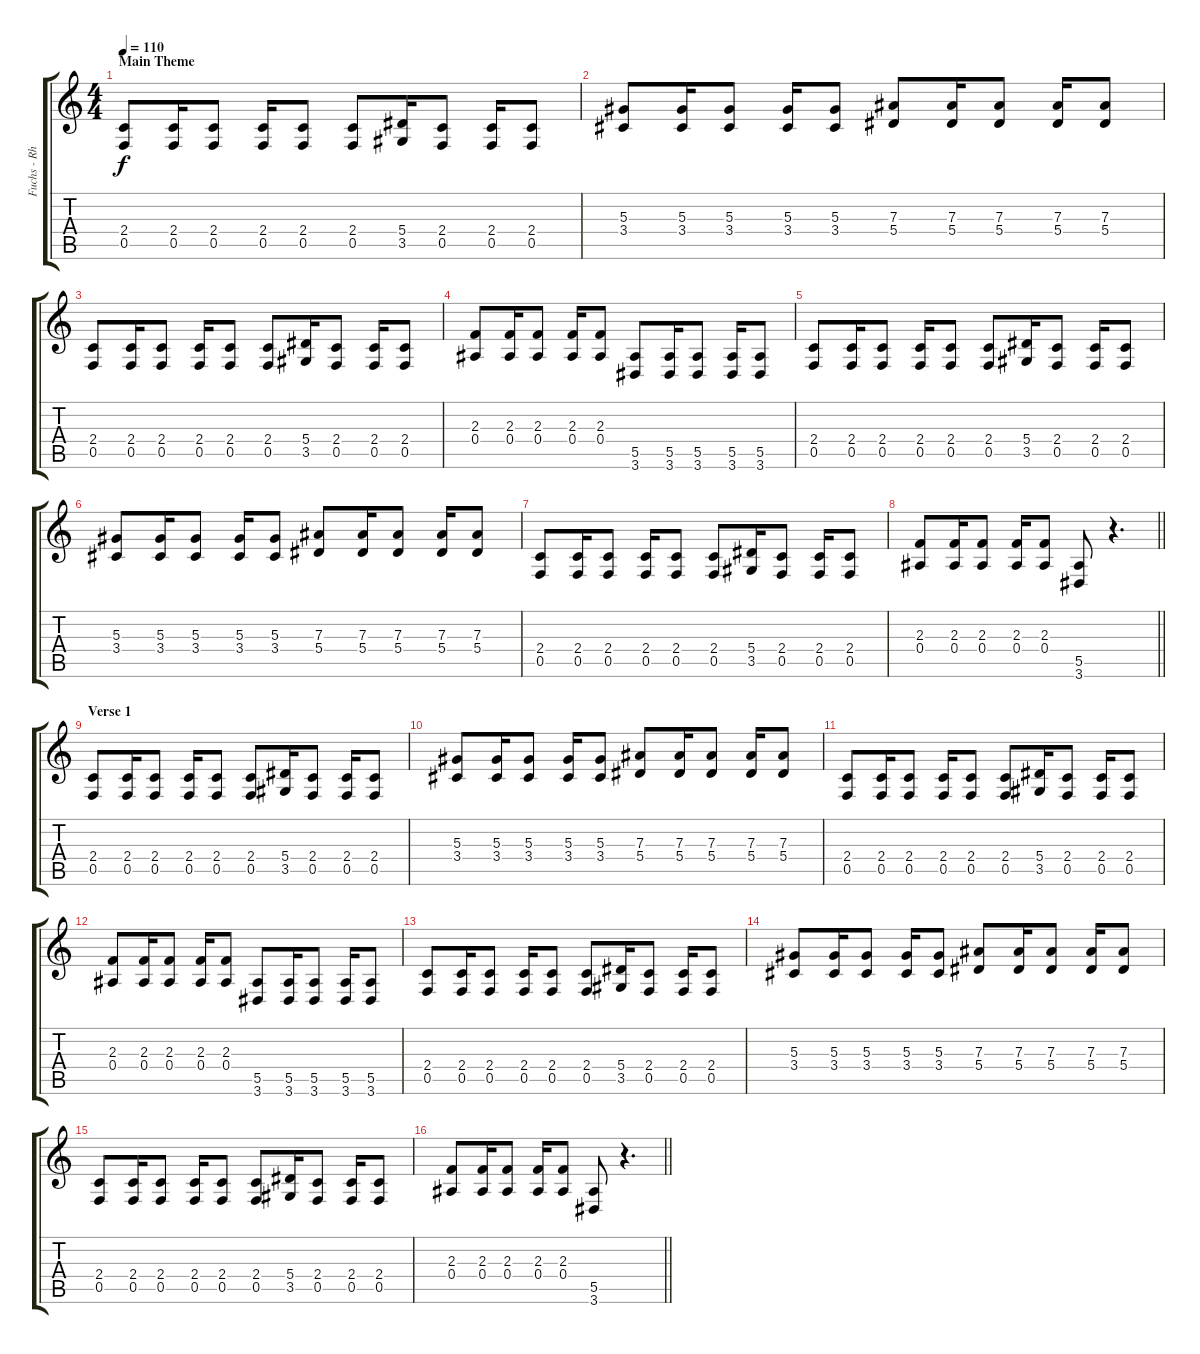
\track ("Fuchs - Rhythm Guitar" "Fuchs - Rh") {instrument distortionguitar}
\staff {score tabs}
\tuning (C4 G3 Eb3 Bb2 F2 C2) {hide}
\ts (4 4)
\section ("" "Main Theme")
\tempo 110
\clef g2
\ks c
(2.4 0.5).8{dy f instrument distortionguitar} (2.4 0.5).16 (2.4 0.5).8 (2.4 0.5).16 (2.4 0.5).8 (2.4 0.5).8 (5.4 3.5).16 (2.4 0.5).8 (2.4 0.5).16 (2.4 0.5).8 |
(5.3 3.4).8 (5.3 3.4).16 (5.3 3.4).8 (5.3 3.4).16 (5.3 3.4).8 (7.3 5.4).8 (7.3 5.4).16 (7.3 5.4).8 (7.3 5.4).16 (7.3 5.4).8 |
(2.4 0.5).8 (2.4 0.5).16 (2.4 0.5).8 (2.4 0.5).16 (2.4 0.5).8 (2.4 0.5).8 (5.4 3.5).16 (2.4 0.5).8 (2.4 0.5).16 (2.4 0.5).8 |
(2.3 0.4).8 (2.3 0.4).16 (2.3 0.4).8 (2.3 0.4).16 (2.3 0.4).8 (5.5 3.6).8 (5.5 3.6).16 (5.5 3.6).8 (5.5 3.6).16 (5.5 3.6).8 |
(2.4 0.5).8 (2.4 0.5).16 (2.4 0.5).8 (2.4 0.5).16 (2.4 0.5).8 (2.4 0.5).8 (5.4 3.5).16 (2.4 0.5).8 (2.4 0.5).16 (2.4 0.5).8 |
(5.3 3.4).8 (5.3 3.4).16 (5.3 3.4).8 (5.3 3.4).16 (5.3 3.4).8 (7.3 5.4).8 (7.3 5.4).16 (7.3 5.4).8 (7.3 5.4).16 (7.3 5.4).8 |
(2.4 0.5).8 (2.4 0.5).16 (2.4 0.5).8 (2.4 0.5).16 (2.4 0.5).8 (2.4 0.5).8 (5.4 3.5).16 (2.4 0.5).8 (2.4 0.5).16 (2.4 0.5).8 |
\barLineRight lightlight
(2.3 0.4).8 (2.3 0.4).16 (2.3 0.4).8 (2.3 0.4).16 (2.3 0.4).8 (5.5 3.6).8 r.4{d} |
\section ("" "Verse 1")
(2.4 0.5).8 (2.4 0.5).16 (2.4 0.5).8 (2.4 0.5).16 (2.4 0.5).8 (2.4 0.5).8 (5.4 3.5).16 (2.4 0.5).8 (2.4 0.5).16 (2.4 0.5).8 |
(5.3 3.4).8 (5.3 3.4).16 (5.3 3.4).8 (5.3 3.4).16 (5.3 3.4).8 (7.3 5.4).8 (7.3 5.4).16 (7.3 5.4).8 (7.3 5.4).16 (7.3 5.4).8 |
(2.4 0.5).8 (2.4 0.5).16 (2.4 0.5).8 (2.4 0.5).16 (2.4 0.5).8 (2.4 0.5).8 (5.4 3.5).16 (2.4 0.5).8 (2.4 0.5).16 (2.4 0.5).8 |
(2.3 0.4).8 (2.3 0.4).16 (2.3 0.4).8 (2.3 0.4).16 (2.3 0.4).8 (5.5 3.6).8 (5.5 3.6).16 (5.5 3.6).8 (5.5 3.6).16 (5.5 3.6).8 |
(2.4 0.5).8 (2.4 0.5).16 (2.4 0.5).8 (2.4 0.5).16 (2.4 0.5).8 (2.4 0.5).8 (5.4 3.5).16 (2.4 0.5).8 (2.4 0.5).16 (2.4 0.5).8 |
(5.3 3.4).8 (5.3 3.4).16 (5.3 3.4).8 (5.3 3.4).16 (5.3 3.4).8 (7.3 5.4).8 (7.3 5.4).16 (7.3 5.4).8 (7.3 5.4).16 (7.3 5.4).8 |
(2.4 0.5).8 (2.4 0.5).16 (2.4 0.5).8 (2.4 0.5).16 (2.4 0.5).8 (2.4 0.5).8 (5.4 3.5).16 (2.4 0.5).8 (2.4 0.5).16 (2.4 0.5).8 |
\barLineRight lightlight
(2.3 0.4).8 (2.3 0.4).16 (2.3 0.4).8 (2.3 0.4).16 (2.3 0.4).8 (5.5 3.6).8 r.4{d}
